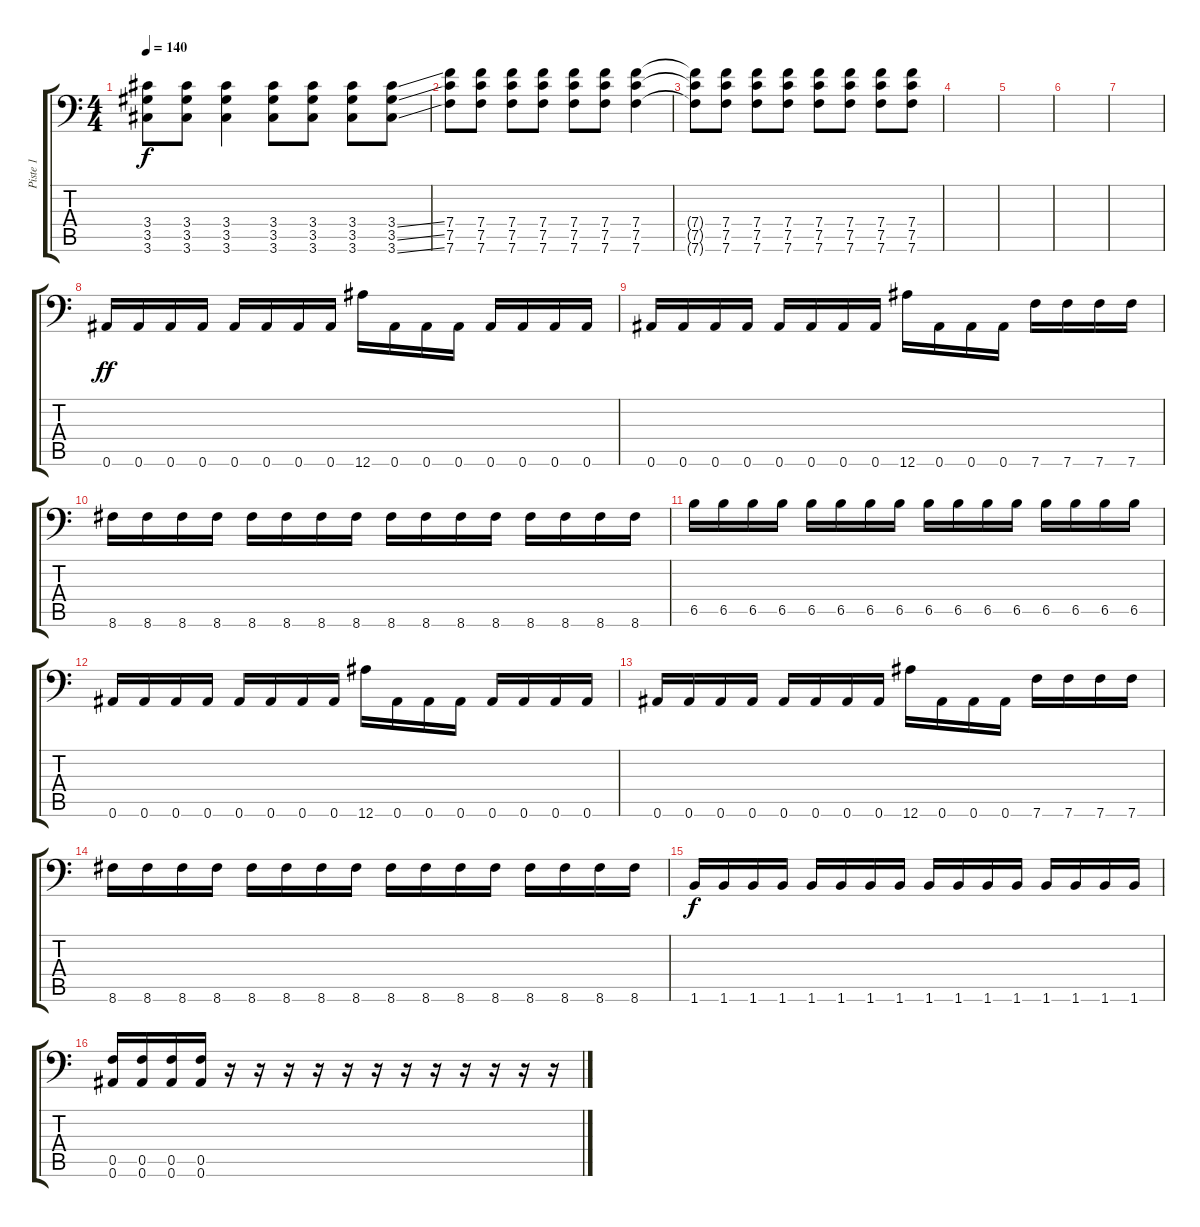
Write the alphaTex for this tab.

\track ("Piste 1" "Piste 1") {instrument distortionguitar}
\staff {score tabs}
\tuning (C4 G3 Eb3 Bb2 F2 Bb1) {hide}
\ts (4 4)
\tempo 140
\clef f4
\ks c
(3.4{t} 3.5{t} 3.6{t}).8{dy f} (3.4 3.5 3.6).8 (3.4 3.5 3.6).4 (3.4 3.5 3.6).8 (3.4 3.5 3.6).8 (3.4 3.5 3.6).8 (3.4{ss} 3.5{ss} 3.6{ss}).8 |
(7.4 7.5 7.6).8 (7.4 7.5 7.6).8 (7.4 7.5 7.6).8 (7.4 7.5 7.6).8 (7.4 7.5 7.6).8 (7.4 7.5 7.6).8 (7.4 7.5 7.6).4 |
(7.4{t} 7.5{t} 7.6{t}).8 (7.4 7.5 7.6).8 (7.4 7.5 7.6).8 (7.4 7.5 7.6).8 (7.4 7.5 7.6).8 (7.4 7.5 7.6).8 (7.4 7.5 7.6).8 (7.4 7.5 7.6).8 |
|
|
|
|
0.6.16{dy ff} 0.6.16 0.6.16 0.6.16 0.6.16 0.6.16 0.6.16 0.6.16 12.6.16 0.6.16 0.6.16 0.6.16 0.6.16 0.6.16 0.6.16 0.6.16 |
0.6.16 0.6.16 0.6.16 0.6.16 0.6.16 0.6.16 0.6.16 0.6.16 12.6.16 0.6.16 0.6.16 0.6.16 7.6.16 7.6.16 7.6.16 7.6.16 |
8.6.16 8.6.16 8.6.16 8.6.16 8.6.16 8.6.16 8.6.16 8.6.16 8.6.16 8.6.16 8.6.16 8.6.16 8.6.16 8.6.16 8.6.16 8.6.16 |
6.5.16 6.5.16 6.5.16 6.5.16 6.5.16 6.5.16 6.5.16 6.5.16 6.5.16 6.5.16 6.5.16 6.5.16 6.5.16 6.5.16 6.5.16 6.5.16 |
0.6.16 0.6.16 0.6.16 0.6.16 0.6.16 0.6.16 0.6.16 0.6.16 12.6.16 0.6.16 0.6.16 0.6.16 0.6.16 0.6.16 0.6.16 0.6.16 |
0.6.16 0.6.16 0.6.16 0.6.16 0.6.16 0.6.16 0.6.16 0.6.16 12.6.16 0.6.16 0.6.16 0.6.16 7.6.16 7.6.16 7.6.16 7.6.16 |
8.6.16 8.6.16 8.6.16 8.6.16 8.6.16 8.6.16 8.6.16 8.6.16 8.6.16 8.6.16 8.6.16 8.6.16 8.6.16 8.6.16 8.6.16 8.6.16 |
1.6.16{dy f} 1.6.16 1.6.16 1.6.16 1.6.16 1.6.16 1.6.16 1.6.16 1.6.16 1.6.16 1.6.16 1.6.16 1.6.16 1.6.16 1.6.16 1.6.16 |
(0.5 0.6).16 (0.5 0.6).16 (0.5 0.6).16 (0.5 0.6).16 r.16 r.16 r.16 r.16 r.16 r.16 r.16 r.16 r.16 r.16 r.16 r.16
